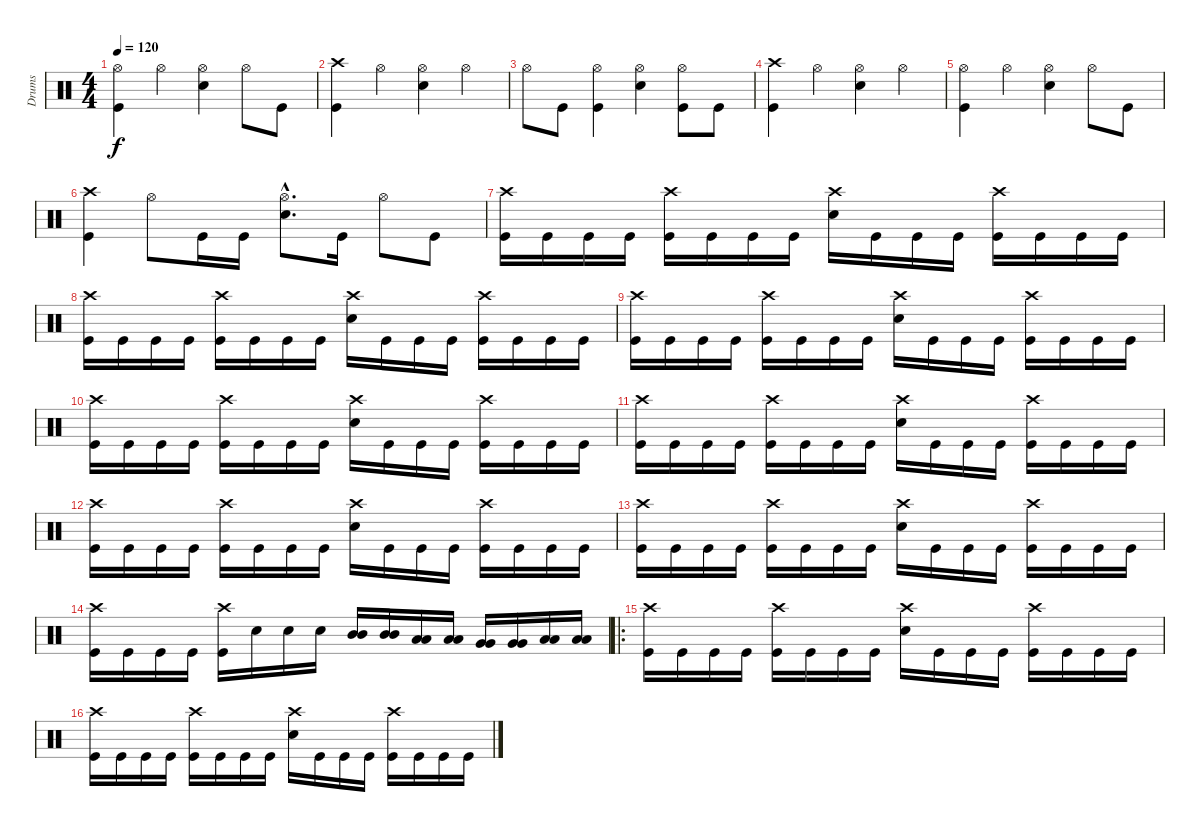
\track ("Drums" "Drums") {instrument percussion}
\staff {score}
\articulation defaults
\ts (4 4)
\tempo 120
\clef neutral
\ks c
("Hi-Hat (open)" "Kick (hit)").4{dy f} "Hi-Hat (open)".4 ("Hi-Hat (open)" "Electric Snare (hit)").4 "Hi-Hat (open)".8 "Kick (hit)".8 |
("Crash high (hit)" "Kick (hit)").4 "Hi-Hat (open)".4 ("Hi-Hat (open)" "Electric Snare (hit)").4 "Hi-Hat (open)".4 |
"Hi-Hat (open)".8 "Kick (hit)".8 ("Hi-Hat (open)" "Kick (hit)").4 ("Hi-Hat (open)" "Electric Snare (hit)").4 ("Hi-Hat (open)" "Kick (hit)").8 "Kick (hit)".8 |
("Crash high (hit)" "Kick (hit)").4 "Hi-Hat (open)".4 ("Hi-Hat (open)" "Electric Snare (hit)").4 "Hi-Hat (open)".4 |
("Hi-Hat (open)" "Kick (hit)").4 "Hi-Hat (open)".4 ("Hi-Hat (open)" "Electric Snare (hit)").4 "Hi-Hat (open)".8 "Kick (hit)".8 |
("Crash high (hit)" "Kick (hit)").4 "Hi-Hat (open)".8 "Kick (hit)".16 "Kick (hit)".16 ("Hi-Hat (open)"{hac} "Electric Snare (hit)"{hac}).8{d} "Kick (hit)".16 "Hi-Hat (open)".8 "Kick (hit)".8 |
("Crash high (hit)" "Kick (hit)").16 "Kick (hit)".16 "Kick (hit)".16 "Kick (hit)".16 ("Crash high (hit)" "Kick (hit)").16 "Kick (hit)".16 "Kick (hit)".16 "Kick (hit)".16 ("Crash high (hit)" "Electric Snare (hit)").16 "Kick (hit)".16 "Kick (hit)".16 "Kick (hit)".16 ("Crash high (hit)" "Kick (hit)").16 "Kick (hit)".16 "Kick (hit)".16 "Kick (hit)".16 |
("Crash high (hit)" "Kick (hit)").16 "Kick (hit)".16 "Kick (hit)".16 "Kick (hit)".16 ("Crash high (hit)" "Kick (hit)").16 "Kick (hit)".16 "Kick (hit)".16 "Kick (hit)".16 ("Crash high (hit)" "Electric Snare (hit)").16 "Kick (hit)".16 "Kick (hit)".16 "Kick (hit)".16 ("Crash high (hit)" "Kick (hit)").16 "Kick (hit)".16 "Kick (hit)".16 "Kick (hit)".16 |
("Crash high (hit)" "Kick (hit)").16 "Kick (hit)".16 "Kick (hit)".16 "Kick (hit)".16 ("Crash high (hit)" "Kick (hit)").16 "Kick (hit)".16 "Kick (hit)".16 "Kick (hit)".16 ("Crash high (hit)" "Electric Snare (hit)").16 "Kick (hit)".16 "Kick (hit)".16 "Kick (hit)".16 ("Crash high (hit)" "Kick (hit)").16 "Kick (hit)".16 "Kick (hit)".16 "Kick (hit)".16 |
("Crash high (hit)" "Kick (hit)").16 "Kick (hit)".16 "Kick (hit)".16 "Kick (hit)".16 ("Crash high (hit)" "Kick (hit)").16 "Kick (hit)".16 "Kick (hit)".16 "Kick (hit)".16 ("Crash high (hit)" "Electric Snare (hit)").16 "Kick (hit)".16 "Kick (hit)".16 "Kick (hit)".16 ("Crash high (hit)" "Kick (hit)").16 "Kick (hit)".16 "Kick (hit)".16 "Kick (hit)".16 |
("Crash high (hit)" "Kick (hit)").16 "Kick (hit)".16 "Kick (hit)".16 "Kick (hit)".16 ("Crash high (hit)" "Kick (hit)").16 "Kick (hit)".16 "Kick (hit)".16 "Kick (hit)".16 ("Crash high (hit)" "Electric Snare (hit)").16 "Kick (hit)".16 "Kick (hit)".16 "Kick (hit)".16 ("Crash high (hit)" "Kick (hit)").16 "Kick (hit)".16 "Kick (hit)".16 "Kick (hit)".16 |
("Crash high (hit)" "Kick (hit)").16 "Kick (hit)".16 "Kick (hit)".16 "Kick (hit)".16 ("Crash high (hit)" "Kick (hit)").16 "Kick (hit)".16 "Kick (hit)".16 "Kick (hit)".16 ("Crash high (hit)" "Electric Snare (hit)").16 "Kick (hit)".16 "Kick (hit)".16 "Kick (hit)".16 ("Crash high (hit)" "Kick (hit)").16 "Kick (hit)".16 "Kick (hit)".16 "Kick (hit)".16 |
("Crash high (hit)" "Kick (hit)").16 "Kick (hit)".16 "Kick (hit)".16 "Kick (hit)".16 ("Crash high (hit)" "Kick (hit)").16 "Kick (hit)".16 "Kick (hit)".16 "Kick (hit)".16 ("Crash high (hit)" "Electric Snare (hit)").16 "Kick (hit)".16 "Kick (hit)".16 "Kick (hit)".16 ("Crash high (hit)" "Kick (hit)").16 "Kick (hit)".16 "Kick (hit)".16 "Kick (hit)".16 |
("Crash high (hit)" "Kick (hit)").16 "Kick (hit)".16 "Kick (hit)".16 "Kick (hit)".16 ("Crash high (hit)" "Kick (hit)").16 "Electric Snare (hit)".16 "Electric Snare (hit)".16 "Electric Snare (hit)".16 ("Mid Tom (hit)" "Mid Tom (hit)").16 ("Mid Tom (hit)" "Mid Tom (hit)").16 ("Low Tom (hit)" "Low Tom (hit)").16 ("Low Tom (hit)" "Low Tom (hit)").16 ("Very Low Tom (hit)" "Very Low Tom (hit)").16 ("Very Low Tom (hit)" "Very Low Tom (hit)").16 ("Low Floor Tom (hit)" "Low Floor Tom (hit)").16 ("Low Floor Tom (hit)" "Low Floor Tom (hit)").16 |
\ro
("Crash high (hit)" "Kick (hit)").16 "Kick (hit)".16 "Kick (hit)".16 "Kick (hit)".16 ("Crash high (hit)" "Kick (hit)").16 "Kick (hit)".16 "Kick (hit)".16 "Kick (hit)".16 ("Crash high (hit)" "Electric Snare (hit)").16 "Kick (hit)".16 "Kick (hit)".16 "Kick (hit)".16 ("Crash high (hit)" "Kick (hit)").16 "Kick (hit)".16 "Kick (hit)".16 "Kick (hit)".16 |
("Crash high (hit)" "Kick (hit)").16 "Kick (hit)".16 "Kick (hit)".16 "Kick (hit)".16 ("Crash high (hit)" "Kick (hit)").16 "Kick (hit)".16 "Kick (hit)".16 "Kick (hit)".16 ("Crash high (hit)" "Electric Snare (hit)").16 "Kick (hit)".16 "Kick (hit)".16 "Kick (hit)".16 ("Crash high (hit)" "Kick (hit)").16 "Kick (hit)".16 "Kick (hit)".16 "Kick (hit)".16
